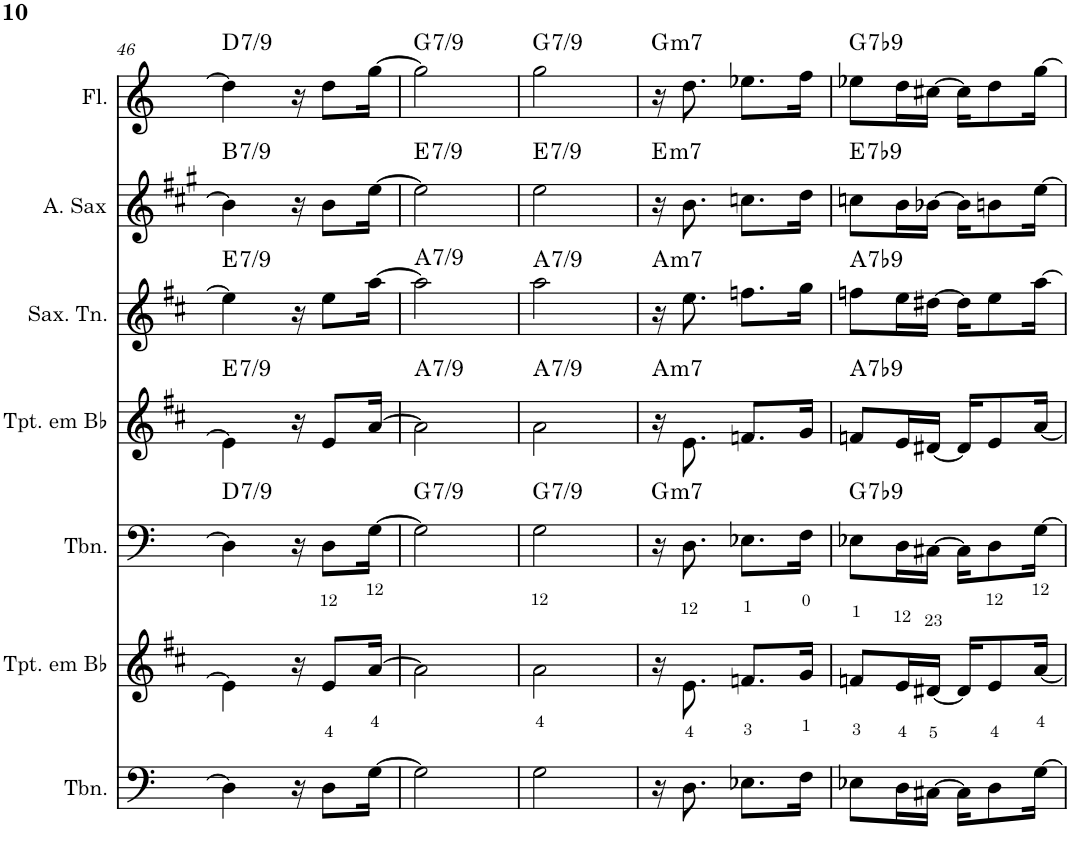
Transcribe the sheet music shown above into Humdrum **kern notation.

**kern	**kern	**kern	**harte	**kern	**harte	**kern	**harte	**kern	**harte	**kern	**harte
*part7	*part6	*part5	*part5	*part4	*part4	*part3	*part3	*part2	*part2	*part1	*part1
*staff7	*staff6	*staff5	*	*staff4	*	*staff3	*	*staff2	*	*staff1	*
*I"Trombone	*I"Trompete em Bb	*I"Trombone	*	*I"Trompete em Bb	*	*I"Saxofone Tenor	*	*I"Saxofone Alto	*	*I"Flauta Transversal	*
*I'Tbn.	*I'Tpt. em Bb	*I'Tbn.	*	*I'Tpt. em Bb	*	*I'Sax. Tn.	*	*	*	*I'Fl.	*
!!LO:PB:g=z
*clefF4	*clefG2	*clefF4	*	*clefG2	*	*clefG2	*	*clefG2	*	*clefG2	*
*	*Trd1c2	*	*	*Trd1c2	*	*Trd8c14	*	*Trd5c9	*	*	*
*k[]	*k[f#c#]	*k[]	*	*k[f#c#]	*	*k[f#c#]	*	*k[f#c#g#]	*	*k[]	*
*M4/4	*M4/4	*M4/4	*	*M4/4	*	*M4/4	*	*M4/4	*	*M4/4	*
=46	=46	=46	=46	=46	=46	=46	=46	=46	=46	=46	=46
!	!	!	!LO:H:kt=7/9	!	!LO:H:kt=7/9	!	!LO:H:kt=7/9	!	!LO:H:kt=7/9	!	!LO:H:kt=7/9
4D\]	4e\]	4D\]	D:maj	4e\]	E:maj	4ee\]	E:maj	4b\]	B:maj	4dd\]	D:maj
16r	16r	16r	.	16r	.	16r	.	16r	.	16r	.
8D\L	8e/L	8D\L	.	8e/L	.	8ee\L	.	8b\L	.	8dd\L	.
[16G\Jk	[16a/Jk	[16G\Jk	.	[16a/Jk	.	[16aa\Jk	.	[16ee\Jk	.	[16gg\Jk	.
=47	=47	=47	=47	=47	=47	=47	=47	=47	=47	=47	=47
!	!	!	!LO:H:kt=7/9	!	!LO:H:kt=7/9	!	!LO:H:kt=7/9	!	!LO:H:kt=7/9	!	!LO:H:kt=7/9
2G\]	2a\]	2G\]	G:maj	2a\]	A:maj	2aa\]	A:maj	2ee\]	E:maj	2gg\]	G:maj
=48	=48	=48	=48	=48	=48	=48	=48	=48	=48	=48	=48
!	!	!	!LO:H:kt=7/9	!	!LO:H:kt=7/9	!	!LO:H:kt=7/9	!	!LO:H:kt=7/9	!	!LO:H:kt=7/9
2G\	2a\	2G\	G:maj	2a\	A:maj	2aa\	A:maj	2ee\	E:maj	2gg\	G:maj
=49	=49	=49	=49	=49	=49	=49	=49	=49	=49	=49	=49
!	!	!	!LO:H:kt=m7	!	!LO:H:kt=m7	!	!LO:H:kt=m7	!	!LO:H:kt=m7	!	!LO:H:kt=m7
16r	16r	16r	G:min7	16r	A:min7	16r	A:min7	16r	E:min7	16r	G:min7
8.D\	8.e\	8.D\	.	8.e\	.	8.ee\	.	8.b\	.	8.dd\	.
8.E-X\L	8.fn/L	8.E-X\L	.	8.fn/L	.	8.ffn\L	.	8.ccn\L	.	8.ee-X\L	.
16F\Jk	16g/Jk	16F\Jk	.	16g/Jk	.	16gg\Jk	.	16dd\Jk	.	16ff\Jk	.
=50	=50	=50	=50	=50	=50	=50	=50	=50	=50	=50	=50
!	!	!	!LO:H:kt=7	!	!LO:H:kt=7	!	!LO:H:kt=7	!	!LO:H:kt=7	!	!LO:H:kt=7
8E-X\L	8fn/L	8E-X\L	G:7(b9)	8fn/L	A:7(b9)	8ffn\L	A:7(b9)	8ccn\L	E:7(b9)	8ee-X\L	G:7(b9)
16D\L	16e/L	16D\L	.	16e/L	.	16ee\L	.	16b\L	.	16dd\L	.
[16C#X\JJ	[16d#X/JJ	[16C#X\JJ	.	[16d#X/JJ	.	[16dd#X\JJ	.	[16b-X\JJ	.	[16cc#X\JJ	.
16C#\KL]	16d#/KL]	16C#\KL]	.	16d#/KL]	.	16dd#\KL]	.	16b-\KL]	.	16cc#\KL]	.
8D\	8e/	8D\	.	8e/	.	8ee\	.	8bn\	.	8dd\	.
[16G\Jk	[16a/Jk	[16G\Jk	.	[16a/Jk	.	[16aa\Jk	.	[16ee\Jk	.	[16gg\Jk	.
=	=	=	=	=	=	=	=	=	=	=	=
*-	*-	*-	*-	*-	*-	*-	*-	*-	*-	*-	*-
